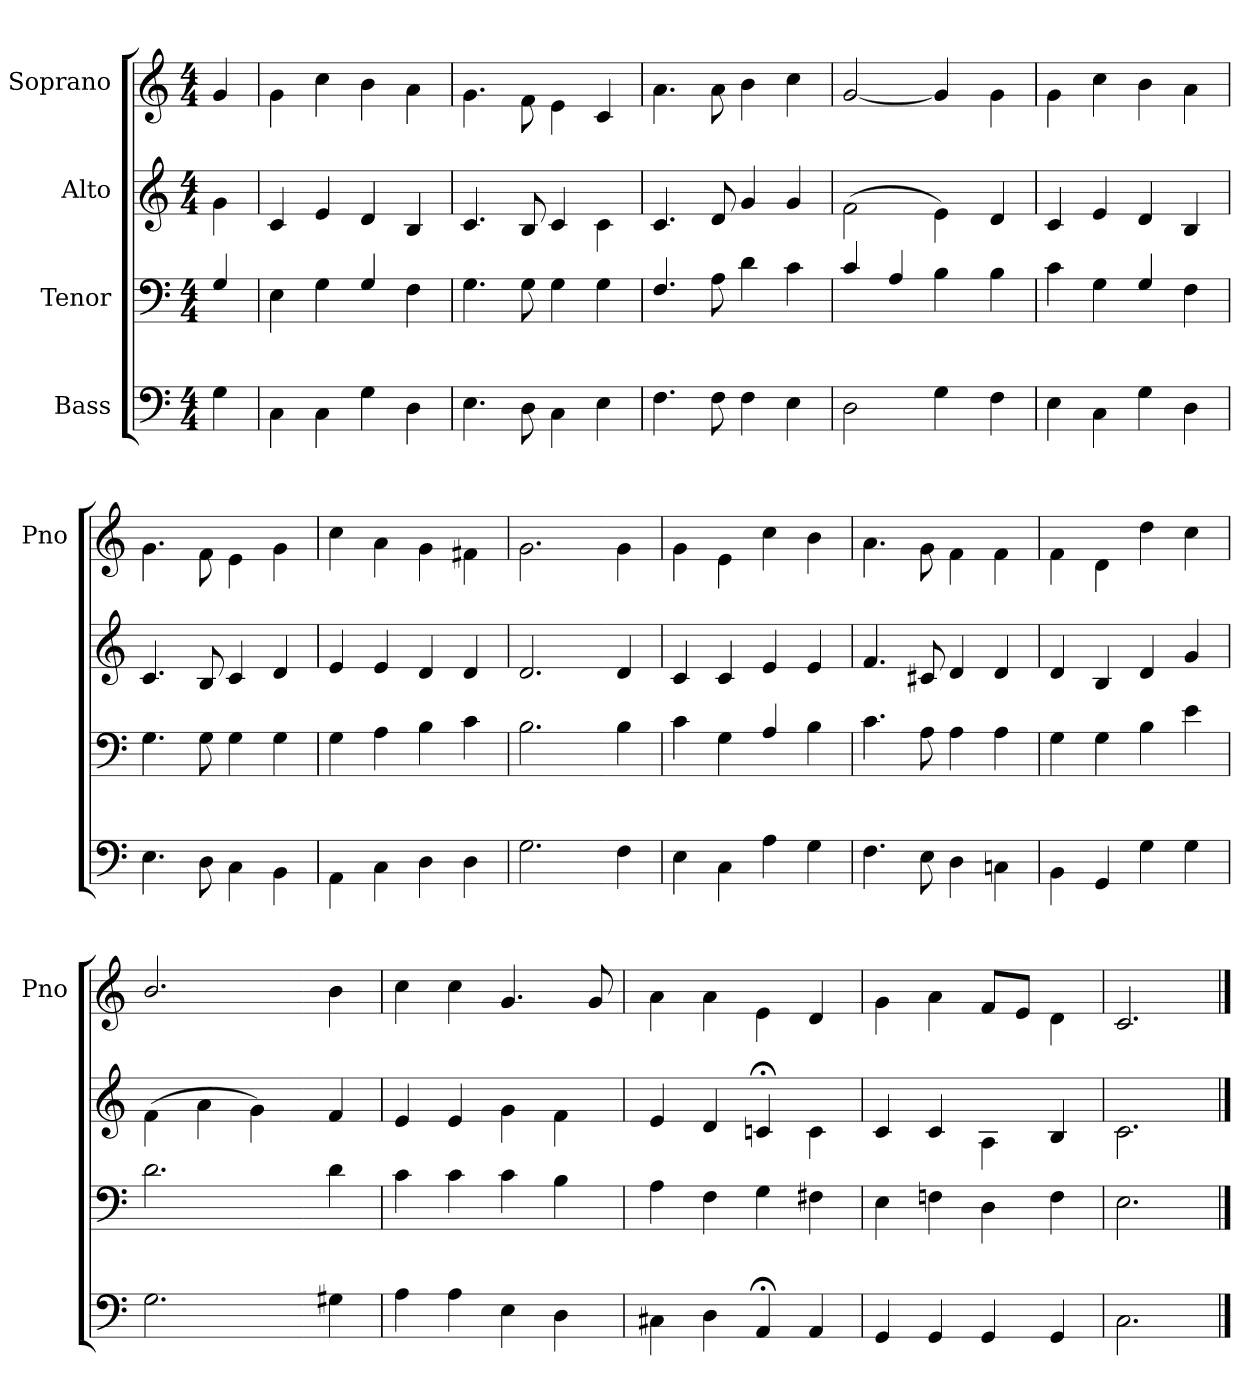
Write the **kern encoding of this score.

**kern	**kern	**kern	**kern
*part4	*part3	*part2	*part1
*staff4	*staff3	*staff2	*staff1
*I"Bass	*I"Tenor	*I"Alto	*I"Soprano
*	*	*	*I'Pno
*clefF4	*clefF4	*clefG2	*clefG2
*k[]	*k[]	*k[]	*k[]
*M4/4	*M4/4	*M4/4	*M4/4
=	=	=	=
4G\	4G/	4g\	4g/
=	=	=	=
4C\	4E\	4c/	4g\
4C\	4G\	4e/	4cc\
4G\	4G/	4d/	4b\
4D\	4F\	4B/	4a\
=	=	=	=
4.E\	4.G\	4.c/	4.g\
8D\	8G\	8B/	8f\
4C\	4G\	4c/	4e\
4E\	4G\	4c\	4c/
=	=	=	=
4.F\	4.F/	4.c/	4.a\
8F\	8A\	8d/	8a\
4F\	4d\	4g/	4b\
4E\	4c\	4g/	4cc\
=	=	=	=
2D\	(>4c/	(<2f\	[2g/
.	4A/	.	.
(4G\)	4B\	4e\)	4g/]
=-	=-	=-	=-
4F\	4B\	4d/	4g\
=	=	=	=
4E\	4c\	4c/	4g\
4C\	4G\	4e/	4cc\
4G\	4G/	4d/	4b\
4D\	4F\	4B/	4a\
=	=	=	=
4.E\	4.G\	4.c/	4.g\
8D\	8G\	8B/	8f\
4C\	4G\	4c/	4e\
4BB\	4G\	4d/	4g\
=	=	=	=
4AA\	4G\	4e/	4cc\
4C\	4A\	4e/	4a\
4D\	4B\	4d/	4g\
4D\	4c\	4d/	4f#X\
=	=	=	=
2.G\	2.B\	2.d/	2.g\
=-	=-	=-	=-
4F\	4B\	4d/	4g\
=	=	=	=
4E\	4c\	4c/	4g\
4C\	4G\	4c/	4e\
4A\	4A/	4e/	4cc\
4G\	4B\	4e/	4b\
=	=	=	=
4.F\	4.c\	4.f/	4.a\
8E\	8A\	8c#X/	8g\
4D\	4A\	4d/	4f\
4Cn\	4A\	4d/	4f\
=	=	=	=
4BB\	4G\	4d/	4f\
4GG/	4G\	4B/	4d\
4G\	4B\	4d/	4dd\
4G\	4e\	4g/	4cc\
=	=	=	=
2.G\	2.d\	(<4f\	2.b/
.	.	4a\	.
.	.	4g\)	.
=-	=-	=-	=-
4G#X\	4d\	4f/	4b\
=	=	=	=
4A\	4c\	4e/	4cc\
4A\	4c\	4e/	4cc\
4E\	4c\	4g\	4.g/
4D\	4B\	4f\	.
.	.	.	8g/
=	=	=	=
4C#X\	4A\	4e/	4a\
4D\	4F\	4d/	4a\
4AA;/	4G\	4cn;</	4e\
4AA/	4F#X\	4c\	4d/
=	=	=	=
4GG/	4E\	4c/	4g\
4GG/	4Fn\	4c/	4a\
4GG/	4D\	4A\	8f/L
.	.	.	8e/J
4GG/	4F\	4B/	4d\
=	=	=	=
2.C\	2.E\	2.c\	2.c/
==	==	==	==
*-	*-	*-	*-
